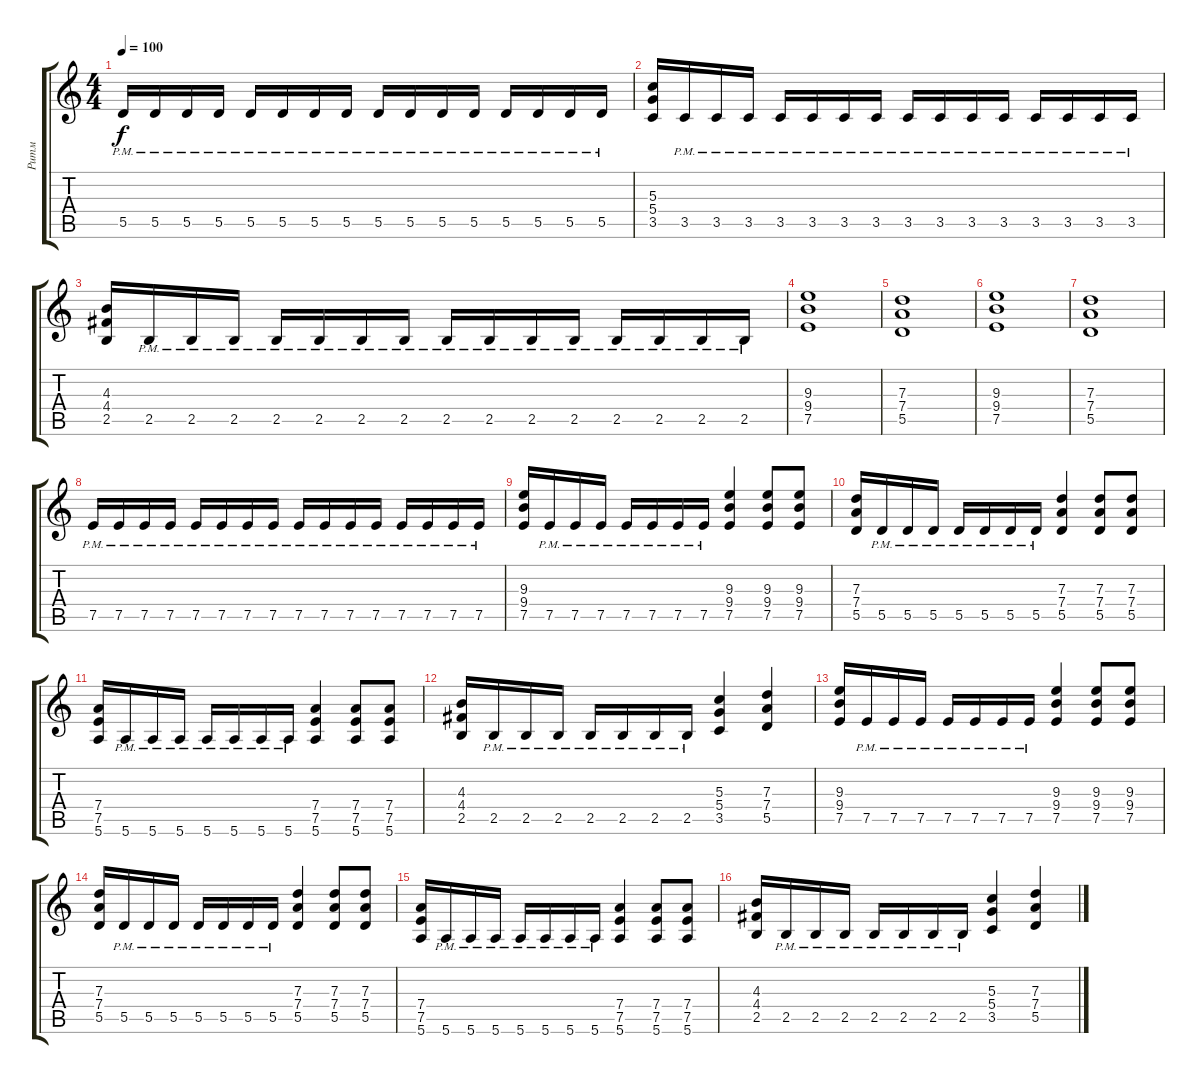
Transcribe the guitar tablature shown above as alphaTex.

\track ("Ритм" "Ритм") {instrument distortionguitar}
\staff {score tabs}
\tuning (E4 B3 G3 D3 A2 E2) {hide}
\ts (4 4)
\tempo 100
\clef g2
\ks c
5.5{pm}.16{dy f} 5.5{pm}.16 5.5{pm}.16 5.5{pm}.16 5.5{pm}.16 5.5{pm}.16 5.5{pm}.16 5.5{pm}.16 5.5{pm}.16 5.5{pm}.16 5.5{pm}.16 5.5{pm}.16 5.5{pm}.16 5.5{pm}.16 5.5{pm}.16 5.5{pm}.16 |
(5.3 5.4 3.5).16 3.5{pm}.16 3.5{pm}.16 3.5{pm}.16 3.5{pm}.16 3.5{pm}.16 3.5{pm}.16 3.5{pm}.16 3.5{pm}.16 3.5{pm}.16 3.5{pm}.16 3.5{pm}.16 3.5{pm}.16 3.5{pm}.16 3.5{pm}.16 3.5{pm}.16 |
(4.3 4.4 2.5).16 2.5{pm}.16 2.5{pm}.16 2.5{pm}.16 2.5{pm}.16 2.5{pm}.16 2.5{pm}.16 2.5{pm}.16 2.5{pm}.16 2.5{pm}.16 2.5{pm}.16 2.5{pm}.16 2.5{pm}.16 2.5{pm}.16 2.5{pm}.16 2.5{pm}.16 |
(9.3 9.4 7.5).1 |
(7.3 7.4 5.5).1 |
(9.3 9.4 7.5).1 |
(7.3 7.4 5.5).1 |
7.5{pm}.16 7.5{pm}.16 7.5{pm}.16 7.5{pm}.16 7.5{pm}.16 7.5{pm}.16 7.5{pm}.16 7.5{pm}.16 7.5{pm}.16 7.5{pm}.16 7.5{pm}.16 7.5{pm}.16 7.5{pm}.16 7.5{pm}.16 7.5{pm}.16 7.5{pm}.16 |
(9.3 9.4 7.5).16 7.5{pm}.16 7.5{pm}.16 7.5{pm}.16 7.5{pm}.16 7.5{pm}.16 7.5{pm}.16 7.5{pm}.16 (9.3 9.4 7.5).4 (9.3 9.4 7.5).8 (9.3 9.4 7.5).8 |
(7.3 7.4 5.5).16 5.5{pm}.16 5.5{pm}.16 5.5{pm}.16 5.5{pm}.16 5.5{pm}.16 5.5{pm}.16 5.5{pm}.16 (7.3 7.4 5.5).4 (7.3 7.4 5.5).8 (7.3 7.4 5.5).8 |
(7.4 7.5 5.6).16 5.6{pm}.16 5.6{pm}.16 5.6{pm}.16 5.6{pm}.16 5.6{pm}.16 5.6{pm}.16 5.6{pm}.16 (7.4 7.5 5.6).4 (7.4 7.5 5.6).8 (7.4 7.5 5.6).8 |
(4.3 4.4 2.5).16 2.5{pm}.16 2.5{pm}.16 2.5{pm}.16 2.5{pm}.16 2.5{pm}.16 2.5{pm}.16 2.5{pm}.16 (5.3 5.4 3.5).4 (7.3 7.4 5.5).4 |
(9.3 9.4 7.5).16 7.5{pm}.16 7.5{pm}.16 7.5{pm}.16 7.5{pm}.16 7.5{pm}.16 7.5{pm}.16 7.5{pm}.16 (9.3 9.4 7.5).4 (9.3 9.4 7.5).8 (9.3 9.4 7.5).8 |
(7.3 7.4 5.5).16 5.5{pm}.16 5.5{pm}.16 5.5{pm}.16 5.5{pm}.16 5.5{pm}.16 5.5{pm}.16 5.5{pm}.16 (7.3 7.4 5.5).4 (7.3 7.4 5.5).8 (7.3 7.4 5.5).8 |
(7.4 7.5 5.6).16 5.6{pm}.16 5.6{pm}.16 5.6{pm}.16 5.6{pm}.16 5.6{pm}.16 5.6{pm}.16 5.6{pm}.16 (7.4 7.5 5.6).4 (7.4 7.5 5.6).8 (7.4 7.5 5.6).8 |
(4.3 4.4 2.5).16 2.5{pm}.16 2.5{pm}.16 2.5{pm}.16 2.5{pm}.16 2.5{pm}.16 2.5{pm}.16 2.5{pm}.16 (5.3 5.4 3.5).4 (7.3 7.4 5.5).4
